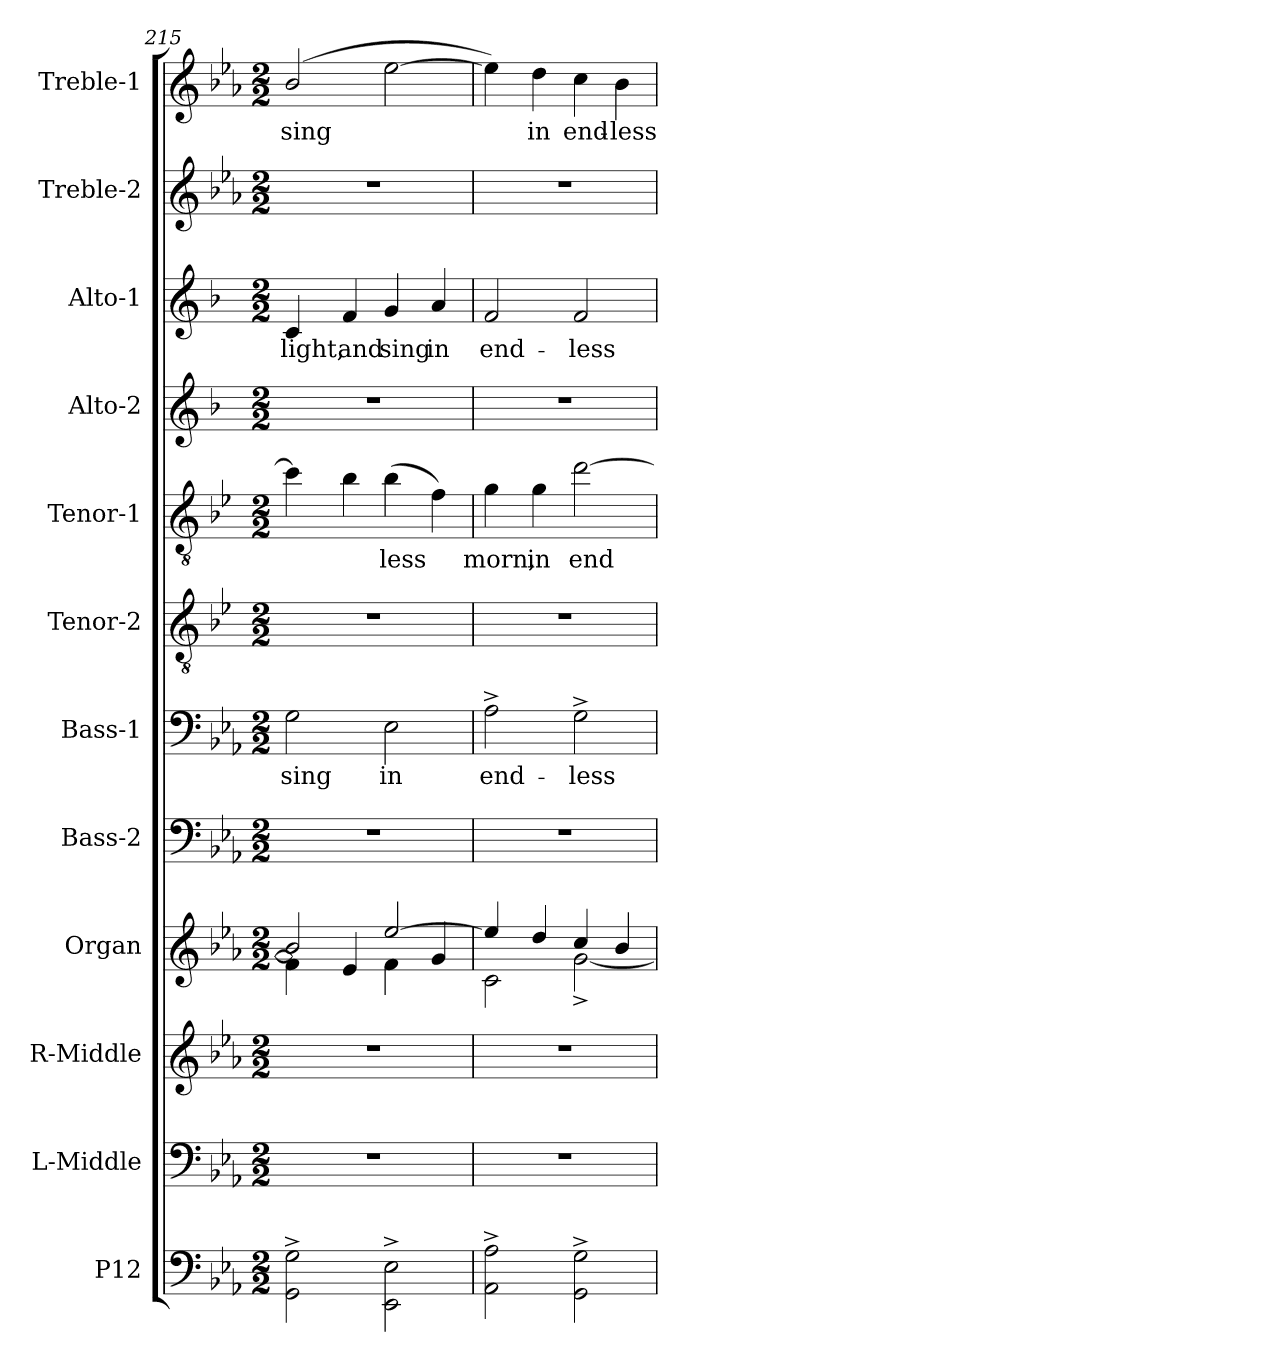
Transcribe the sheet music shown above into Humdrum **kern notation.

**kern	**kern	**kern	**kern	**kern	**kern	**text	**kern	**kern	**text	**kern	**kern	**text	**kern	**kern	**text
*part12	*part11	*part10	*part9	*part8	*part7	*part7	*part6	*part5	*part5	*part4	*part3	*part3	*part2	*part1	*part1
*staff12	*staff11	*staff10	*staff9	*staff8	*staff7	*staff7	*staff6	*staff5	*staff5	*staff4	*staff3	*staff3	*staff2	*staff1	*staff1
*I"P12	*I"L-Middle	*I"R-Middle	*I"Organ	*I"Bass-2	*I"Bass-1	*	*I"Tenor-2	*I"Tenor-1	*	*I"Alto-2	*I"Alto-1	*	*I"Treble-2	*I"Treble-1	*
*	*I'L-M	*	*	*I'B2:	*I'B:	*	*I'T2:	*I'T:	*	*I'A2:	*I'A:	*	*	*	*
*clefF4	*clefF4	*clefG2	*clefG2	*clefF4	*clefF4	*	*clefGv2	*clefGv2	*	*clefG2	*clefG2	*	*clefG2	*clefG2	*
*	*	*	*	*	*	*	*ITrd4c7	*ITrd4c7	*	*ITrd1c2	*ITrd1c2	*	*ITrd-7c-12	*ITrd-7c-12	*
*k[b-e-a-]	*k[b-e-a-]	*k[b-e-a-]	*k[b-e-a-]	*k[b-e-a-]	*k[b-e-a-]	*	*k[b-e-a-]	*k[b-e-a-]	*	*k[b-e-a-]	*k[b-e-a-]	*	*k[b-e-a-]	*k[b-e-a-]	*
*E-:	*E-:	*E-:	*E-:	*E-:	*E-:	*	*E-:	*E-:	*	*E-:	*E-:	*	*E-:	*E-:	*
*M2/2	*M2/2	*M2/2	*M2/2	*M2/2	*M2/2	*	*M2/2	*M2/2	*	*M2/2	*M2/2	*	*M2/2	*M2/2	*
=215	=215	=215	=215	=215	=215	=215	=215	=215	=215	=215	=215	=215	=215	=215	=215
*	*	*	*^	*	*	*	*	*	*	*	*	*	*	*	*
!	!	!	!	!	!	!	!LO:LY:b:color=#000000	!	!	!	!	!	!	!	!	!
!	!	!	!	!	!	!	!	!	!	!	!	!	!LO:LY:b:color=#000000	!	!	!
!	!	!	!	!	!	!	!	!	!	!	!	!	!	!	!	!LO:LY:b:color=#000000
2GGi\^ 2Gi^	1r	1r	2b-i/]	4fi\]	1r	2Gi\	sing	1r	4fi\]	.	1r	4B-i/	light,	1r	(2bb-i/	sing
!	!	!	!	!	!	!	!	!	!	!LO:LY:b:color=#000000	!	!	!	!	!	!
!	!	!	!	!	!	!	!	!	!	!	!	!	!LO:LY:b:color=#000000	!	!	!
.	.	.	.	4e-i/	.	.	.	.	4e-i\	-	.	4e-i/	and	.	.	.
!	!	!	!	!	!	!	!LO:LY:b:color=#000000	!	!	!	!	!	!	!	!	!
!	!	!	!	!	!	!	!	!	!	!LO:LY:b:color=#000000	!	!	!	!	!	!
!	!	!	!	!	!	!	!	!	!	!	!	!	!LO:LY:b:color=#000000	!	!	!
2EE-i\^ 2E-i^	.	.	[2ee-i/	4fi\	.	2E-i\	in	.	(4e-i\	less	.	4fi/	sing	.	[2eee-i\	.
!	!	!	!	!	!	!	!	!	!	!	!	!	!LO:LY:b:color=#000000	!	!	!
.	.	.	.	4gi/	.	.	.	.	4B-i\)	.	.	4gi/	in	.	.	.
=216	=216	=216	=216	=216	=216	=216	=216	=216	=216	=216	=216	=216	=216	=216	=216	=216
!	!	!	!	!	!	!	!LO:LY:b:color=#000000	!	!	!	!	!	!	!	!	!
!	!	!	!	!	!	!	!	!	!	!LO:LY:b:color=#000000	!	!	!	!	!	!
!	!	!	!	!	!	!	!	!	!	!	!	!	!LO:LY:b:color=#000000	!	!	!
2AA-i\^ 2A-i^	1r	1r	4ee-i/]	2ci\	1r	2A-^i\	end-	1r	4ci\	morn,	1r	2e-i/	end-	1r	4eee-i\])	.
!	!	!	!	!	!	!	!	!	!	!LO:LY:b:color=#000000	!	!	!	!	!	!
!	!	!	!	!	!	!	!	!	!	!	!	!	!	!	!	!LO:LY:b:color=#000000
.	.	.	4ddi/	.	.	.	.	.	4ci\	in	.	.	.	.	4dddi\	in
!	!	!	!	!	!	!	!LO:LY:b:color=#000000	!	!	!	!	!	!	!	!	!
!	!	!	!	!	!	!	!	!	!	!LO:LY:b:color=#000000	!	!	!	!	!	!
!	!	!	!	!	!	!	!	!	!	!	!	!	!LO:LY:b:color=#000000	!	!	!
!	!	!	!	!	!	!	!	!	!	!	!	!	!	!	!	!LO:LY:b:color=#000000
2GGi\^ 2Gi^	.	.	4cci/	[2g^i\	.	2G^i\	-less	.	[2gi\	end-	.	2e-i/	less	.	4ccci\	end-
!	!	!	!	!	!	!	!	!	!	!	!	!	!	!	!	!LO:LY:b:color=#000000
.	.	.	4b-i/	.	.	.	.	.	.	.	.	.	.	.	4bb-i\	-less
*	*	*	*v	*v	*	*	*	*	*	*	*	*	*	*	*	*
=	=	=	=	=	=	=	=	=	=	=	=	=	=	=	=
*-	*-	*-	*-	*-	*-	*-	*-	*-	*-	*-	*-	*-	*-	*-	*-
